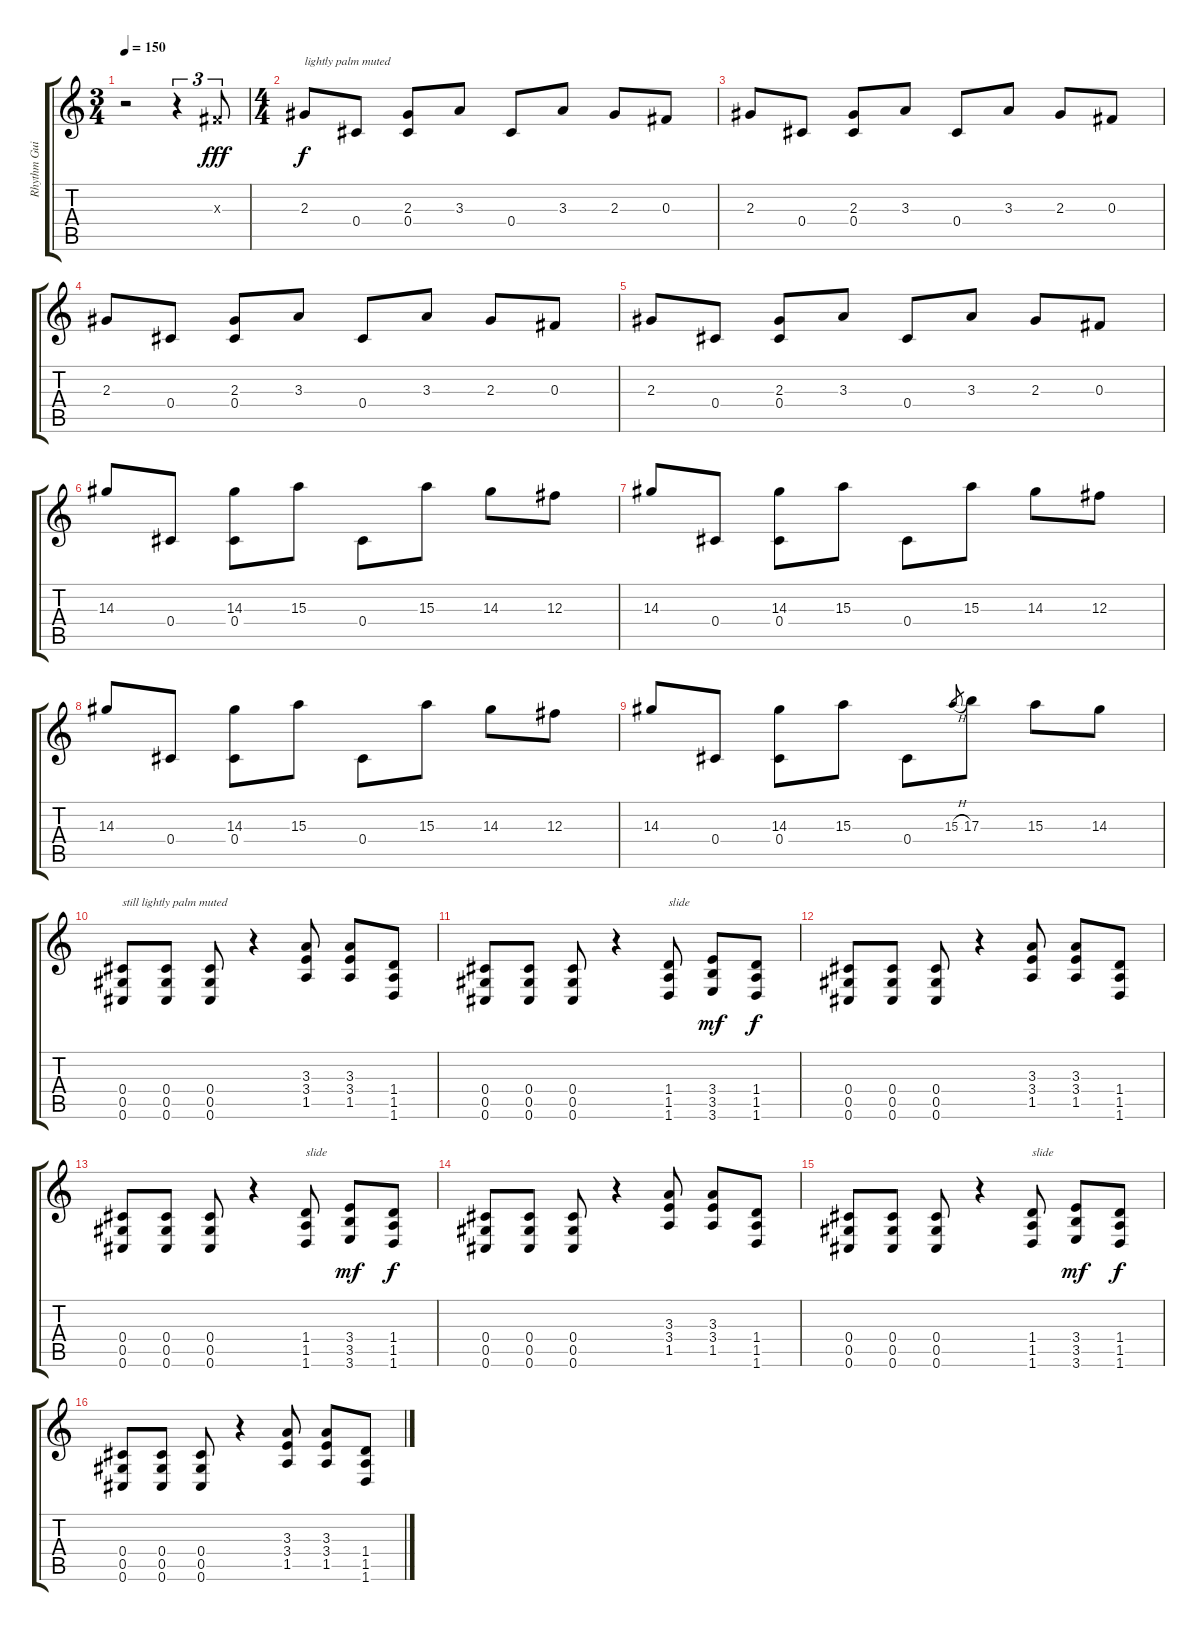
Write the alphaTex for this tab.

\track ("Rhythm Guitar" "Rhythm Gui") {instrument distortionguitar}
\staff {score tabs}
\tuning (Eb4 Bb3 Gb3 Db3 Ab2 Db2) {hide}
\ts (3 4)
\tempo 150
\clef g2
\ks c
r.2{dy fff instrument distortionguitar} r.4{tu (3 2)} 0.3{x}.8{tu (3 2)} |
\ts (4 4)
2.3.8{txt "lightly palm muted" dy f} 0.4.8 (2.3 0.4).8 3.3.8 0.4.8 3.3.8 2.3.8 0.3.8 |
2.3.8 0.4.8 (2.3 0.4).8 3.3.8 0.4.8 3.3.8 2.3.8 0.3.8 |
2.3.8 0.4.8 (2.3 0.4).8 3.3.8 0.4.8 3.3.8 2.3.8 0.3.8 |
2.3.8 0.4.8 (2.3 0.4).8 3.3.8 0.4.8 3.3.8 2.3.8 0.3.8 |
14.3.8 0.4.8 (14.3 0.4).8 15.3.8 0.4.8 15.3.8 14.3.8 12.3.8 |
14.3.8 0.4.8 (14.3 0.4).8 15.3.8 0.4.8 15.3.8 14.3.8 12.3.8 |
14.3.8 0.4.8 (14.3 0.4).8 15.3.8 0.4.8 15.3.8 14.3.8 12.3.8 |
14.3.8 0.4.8 (14.3 0.4).8 15.3.8 0.4.8 15.3{h}.8{gr} 17.3.8 15.3.8 14.3.8 |
(0.4 0.5 0.6).8{txt "still lightly palm muted"} (0.4 0.5 0.6).8 (0.4 0.5 0.6).8 r.4 (3.3 3.4 1.5).8 (3.3 3.4 1.5).8 (1.4 1.5 1.6).8 |
(0.4 0.5 0.6).8 (0.4 0.5 0.6).8 (0.4 0.5 0.6).8 r.4 (1.4 1.5 1.6).8{txt "slide"} (3.4 3.5 3.6).8{dy mf} (1.4 1.5 1.6).8{dy f} |
(0.4 0.5 0.6).8 (0.4 0.5 0.6).8 (0.4 0.5 0.6).8 r.4 (3.3 3.4 1.5).8 (3.3 3.4 1.5).8 (1.4 1.5 1.6).8 |
(0.4 0.5 0.6).8 (0.4 0.5 0.6).8 (0.4 0.5 0.6).8 r.4 (1.4 1.5 1.6).8{txt "slide"} (3.4 3.5 3.6).8{dy mf} (1.4 1.5 1.6).8{dy f} |
(0.4 0.5 0.6).8 (0.4 0.5 0.6).8 (0.4 0.5 0.6).8 r.4 (3.3 3.4 1.5).8 (3.3 3.4 1.5).8 (1.4 1.5 1.6).8 |
(0.4 0.5 0.6).8 (0.4 0.5 0.6).8 (0.4 0.5 0.6).8 r.4 (1.4 1.5 1.6).8{txt "slide"} (3.4 3.5 3.6).8{dy mf} (1.4 1.5 1.6).8{dy f} |
(0.4 0.5 0.6).8 (0.4 0.5 0.6).8 (0.4 0.5 0.6).8 r.4 (3.3 3.4 1.5).8 (3.3 3.4 1.5).8 (1.4 1.5 1.6).8
